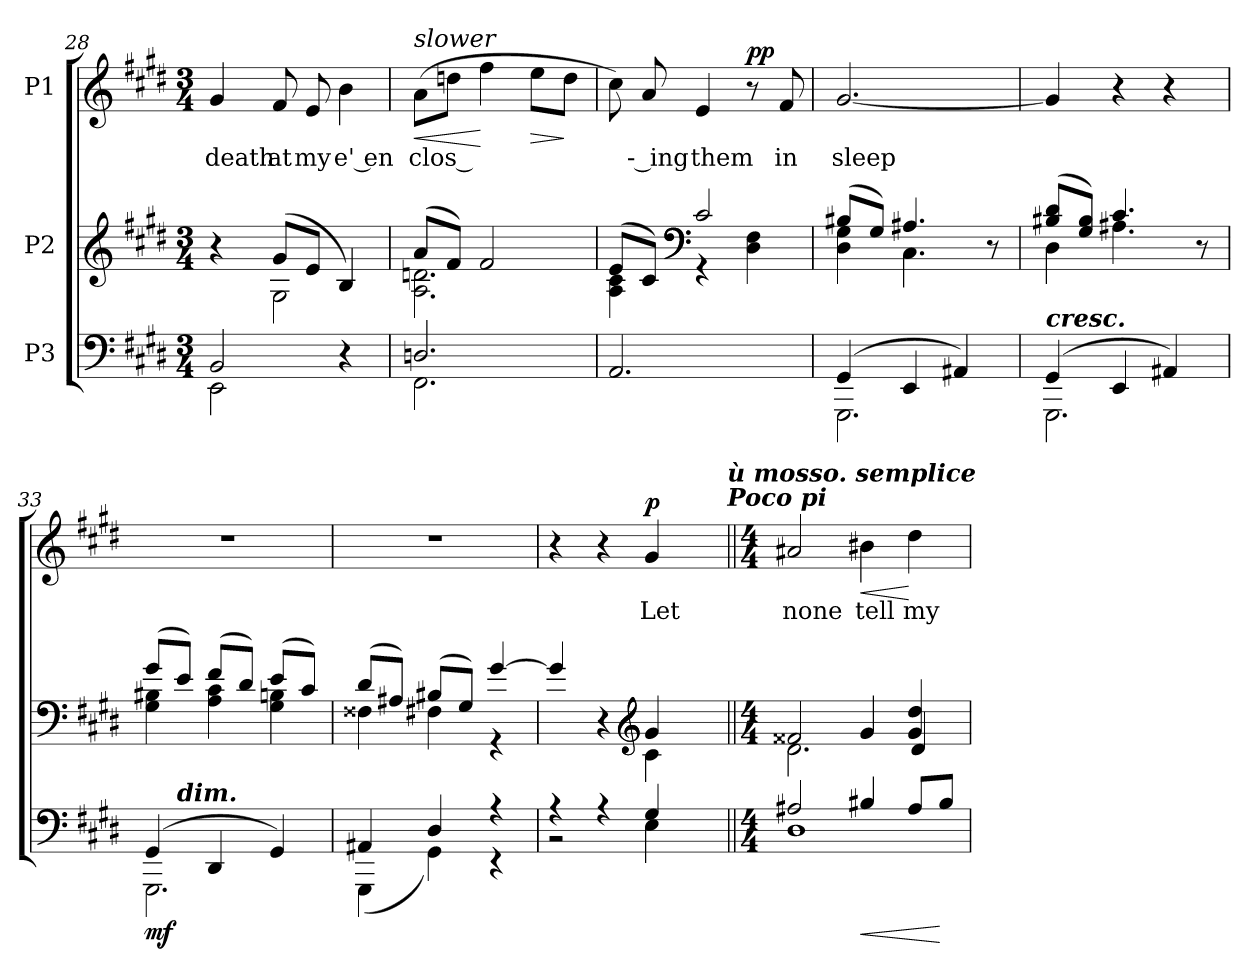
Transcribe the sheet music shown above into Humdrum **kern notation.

**kern	**dynam	**kern	**kern	**text	**dynam
*part3	*part3	*part2	*part1	*part1	*part1
*staff3	*staff3	*staff2	*staff1	*staff1	*staff1
*I"P3	*	*I"P2	*I"P1	*	*
*clefF4	*	*clefG2	*clefG2	*	*
*k[f#c#g#d#]	*	*k[f#c#g#d#]	*k[f#c#g#d#]	*	*
*c#:	*	*c#:	*c#:	*	*
*M3/4	*	*M3/4	*M3/4	*	*
=28	=28	=28	=28	=28	=28
*^	*	*^	*	*	*
!	!	!	!	!	!	!LO:LY:b:color=#000000	!
2BBi/	2EEi\	.	4r	4ryy	4g#i/	death	.
!	!	!	!	!	!	!LO:LY:b:color=#000000	!
.	.	.	(8g#i/L	2G#i\	8f#i/	at	.
!	!	!	!	!	!	!LO:LY:b:color=#000000	!
.	.	.	8ei/J	.	8ei/	my	.
!	!	!	!	!	!	!LO:LY:b:color=#000000	!
4r	4ryy	.	4Bi/)	.	4bi\	e' en	.
!!LO:PB:g=z
=29	=29	=29	=29	=29	=29	=29	=29
!	!	!	!	!	!LO:TX:a:i:t=slower	!	!
!	!	!	!	!	!	!LO:LY:b:color=#000000	!LO:HP:b
2.Dni/	2.FF#i\	.	(8ai/L	2.Ai\ 2.dni	(8ai\L	clos --	<
.	.	.	8f#i/J)	.	8ddni\J	.	.
.	.	.	2f#i/	.	4ff#i\	.	[
!	!	!	!	!	!	!	!LO:HP:b
.	.	.	.	.	8eei\L	.	>
.	.	.	.	.	8ddi\J	.	]
*v	*v	*	*	*	*	*	*
=30	=30	=30	=30	=30	=30	=30
2.AAi/	.	(8ei/L	4Ai\ 4c#i	8cc#i\)	.	.
!	!	!	!	!	!LO:LY:b:color=#000000	!
.	.	8c#i/J)	.	8ai/	-- ing	.
*	*	*clefF4	*	*	*	*
!	!	!	!	!	!LO:LY:b:color=#000000	!
.	.	2c#i/	4r	4ei/	them	.
.	.	.	4D#i\ 4F#i	8r	.	pp
!	!	!	!	!	!LO:LY:b:color=#000000	!
.	.	.	.	8f#i/	in	.
=31	=31	=31	=31	=31	=31	=31
*^	*	*	*	*	*	*
!	!	!	!	!	!	!LO:LY:b:color=#000000	!
(4GG#i/	2.GGG#i\	.	(8B#Xi/L	4D#i\ 4G#i	[2.g#i/	sleep	.
.	.	.	8G#i/J)	.	.	.	.
4EEi/	.	.	4.A#Xi/	4.C#i\	.	.	.
4AA#Xi/)	.	.	.	.	.	.	.
.	.	.	8r	8ryy	.	.	.
=32	=32	=32	=32	=32	=32	=32	=32
!LO:TX:a:Bi:t=cresc.	!	!	!	!	!	!	!
(4GG#i/	2.GGG#i\	.	(8B#Xi/ 8d#iL	4D#i\	4g#i/]	.	.
.	.	.	8G#i/ 8B#iJ)	.	.	.	.
4EEi/	.	.	4.c#i/	4.A#Xi\	4r	.	.
4AA#Xi/)	.	.	.	.	4r	.	.
.	.	.	8r	8ryy	.	.	.
=33	=33	=33	=33	=33	=33	=33	=33
!	!	!	!	!	!LO:N:vis=1	!	!
*	*^	*	*	*	*	*	*
(4GG#i/	2.GGG#i\	8ryy	mf	(8g#i/L	4G#i\ 4B#Xi	2.r	.	.
!	!	!LO:TX:a:Bi:t=dim.	!	!	!	!	!	!
.	.	2ryy	.	8ei/J)	.	.	.	.
4DD#i/	.	.	.	(8f#i/L	4Ai\ 4c#i	.	.	.
.	.	.	.	8d#i/J)	.	.	.	.
4GG#i/)	.	.	.	(8ei/L	4G#i\ 4Bni	.	.	.
.	.	8ryy	.	8c#i/J)	.	.	.	.
!!LO:LB:g=z
=34	=34	=34	=34	=34	=34	=34	=34	=34
!	!	!	!	!	!	!LO:N:vis=1	!	!
*	*v	*v	*	*	*	*	*	*
4AA#Xi/	(4GGG#i\	.	(8d#i/L	4F##Xi\	2.r	.	.
.	.	.	8A#Xi/J)	.	.	.	.
4D#i/	4GG#i\)	.	(8B#Xi/L	4F#Xi\	.	.	.
.	.	.	8G#i/J)	.	.	.	.
4r	4r	.	[4g#i/	4r	.	.	.
=35	=35	=35	=35	=35	=35	=35	=35
*	*	*	*	*	*^	*	*
4r	2r	.	4g#i/]	2ryy	4r	2ryy	.	.
4r	.	.	4r	.	4r	.	.	.
*	*	*	*clefG2	*	*	*	*	*
!	!	!	!	!	!	!	!LO:LY:b:color=#000000	!
4G#i/	4Ei\	.	4g#i/	4c#i\	4g#i/	8ryy	Let	p
.	.	.	.	.	.	16ryy	.	.
.	.	.	.	.	.	32ryy	.	.
.	.	.	.	.	.	64ryy	.	.
.	.	.	.	.	.	128...ryy	.	.
!	!	!	!	!	!	!LO:TX:a:Bi:t=Poco pi	!	!
!	!	!	!	!	!	!LO:TX:Bi:t=ù mosso. semplice	!	!
.	.	.	.	.	.	1024ryy	.	.
*	*	*	*	*	*v	*v	*	*
=36||	=36||	=36||	=36||	=36||	=36||	=36||	=36||
*M4/4	*	*	*M4/4	*	*M4/4	*	*
*	*	*	*	*	*^	*	*
!	!	!	!	!	!	!	!LO:LY:b:color=#000000	!
*	*	*	*	*	*v	*v	*	*
2A#Xi/	1D#i	.	2f##Xi/	2.d#i\	2a#Xi/	none	.
!	!	!LO:HP:b	!	!	!	!	!
!	!	!	!	!	!	!LO:LY:b:color=#000000	!LO:HP:b
4B#Xi/	.	<	4g#i/	.	4b#Xi\	tell	<
!	!	!	!	!	!	!LO:LY:b:color=#000000	!
8A#i/L	.	.	4g#i/ 4dd#i	4d#i/	4dd#i\	my	[
8B#i/J	.	[	.	.	.	.	.
*v	*v	*	*	*	*	*	*
*	*	*v	*v	*	*	*
=	=	=	=	=	=
*-	*-	*-	*-	*-	*-
